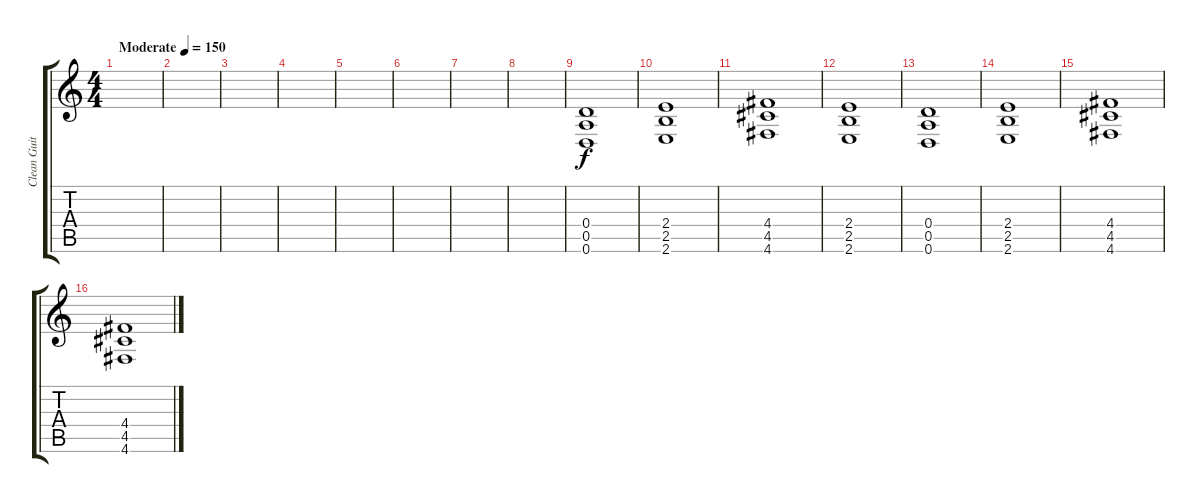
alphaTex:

\track ("Clean Guitar" "Clean Guit") {instrument acousticguitarsteel}
\staff {score tabs}
\tuning (E4 B3 G3 D3 A2 D2) {hide}
\ts (4 4)
\tempo (150 "Moderate")
\clef g2
\ks c
|
|
|
|
|
|
|
|
(0.4 0.5 0.6).1 |
(2.4 2.5 2.6).1 |
(4.4 4.5 4.6).1 |
(2.4 2.5 2.6).1 |
(0.4 0.5 0.6).1 |
(2.4 2.5 2.6).1 |
(4.4 4.5 4.6).1 |
(4.4 4.5 4.6).1
